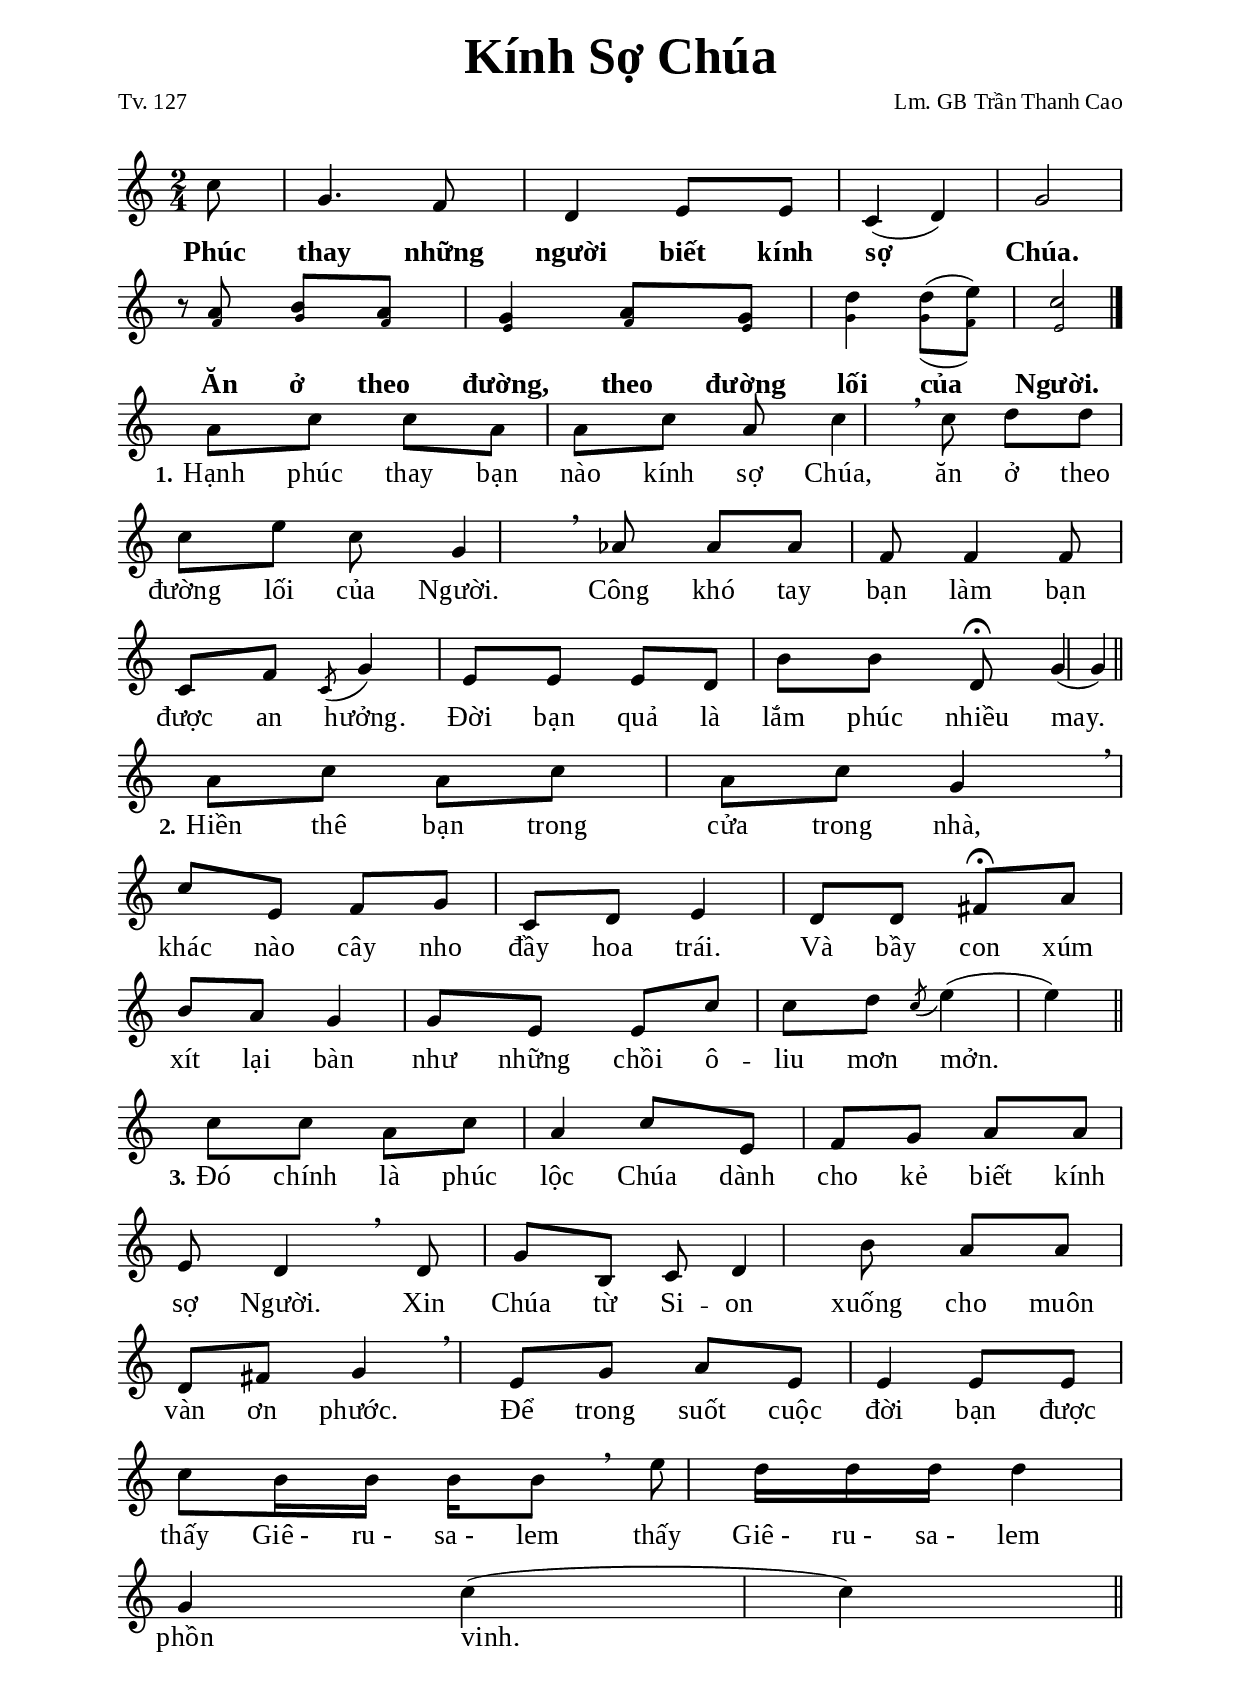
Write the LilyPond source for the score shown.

% Cài đặt chung
\version "2.22.1"
\include "english.ly"

\header {
  title = \markup { \fontsize #3 "Kính Sợ Chúa" }
  poet = "Tv. 127"
  composer = "Lm. GB Trần Thanh Cao"
  arranger = " "
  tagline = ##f
}

% Nhạc điệp khúc
nhacDiepKhucSop= \relative c'' {
  \partial 8 c8 |
  g4. f8 |
  d4 e8 e |
  c4 _(d) |
  g2 |
  r8 a8 b a |
  g4 a8 g |
  d'4 d8 ^(e) |
  c2 \bar "|."
}

nhacDiepKhucBas = \relative c' {
  \skip 8
  \skip 2
  \skip 2
  \skip 2
  \skip 2
  r8 f g f |
  e4 f8 e |
  g4 g8 _(f) |
  e2
}

% Nhạc phiên khúc
nhacPhienKhucMot = \relative c'' {
  a8 c c a a c a c4 \breathe
  c8 d d c e c g4 \breathe
  af8 af af f f4 f8 c f \acciaccatura c8 g'4
  e8 e e d b' b d, \fermata g4 (g) \bar "||"
}

nhacPhienKhucHai = \relative c'' {
  a8 c a c a c g4 \breathe
  c8 e, f g c, d e4
  d8 d fs \fermata a b a g4
  g8 e e c' c d \acciaccatura c8 e4 (e) \bar "||"
}

nhacPhienKhucBa = \relative c'' {
  c8 c a c a4 c8 e, f g a a e d4 \breathe
  d8 g b, c d4
  b'8 a a d, fs g4 \breathe
  e8 g a e e4
  e8 e c' b16 b b b8 \breathe
  e d16 d d d4 g, c (c) \bar "||"
}

% Lời điệp khúc
loiDiepKhuc = \lyricmode {
  Phúc thay những người biết kính sợ Chúa.
  Ăn ở theo đường, theo đường lối của Người.
}

% Lời phiên khúc
loiPhienKhucMot = \lyricmode {
  \set stanza = #"1."
  Hạnh phúc thay bạn nào kính sợ Chúa,
  ăn ở theo đường lối của Người.
  Công khó tay bạn làm bạn được an hưởng.
  Đời bạn quả là lắm phúc nhiều may.
}

loiPhienKhucHai = \lyricmode {
  \set stanza = #"2."
  Hiền thê bạn trong cửa trong nhà,
  khác nào cây nho đầy hoa trái.
  Và bầy con xúm xít lại bàn
  như những chồi ô -- liu mơn mởn.
}

loiPhienKhucBa = \lyricmode {
  \set stanza = #"3."
  Đó chính là phúc lộc Chúa dành cho kẻ biết kính sợ Người.
  Xin Chúa từ Si -- on xuống cho muôn vàn ơn phước.
  Để trong suốt cuộc đời bạn được thấy "Giê -" "ru -" "sa -" lem
  thấy "Giê -" "ru -" "sa -" lem phồn vinh.
}


% Dàn trang
\paper {
  #(set-paper-size "a4")
  top-margin = 10\mm
  bottom-margin = 10\mm
  left-margin = 20\mm
  right-margin = 20\mm
  indent = #0
  #(define fonts
    (make-pango-font-tree
      "Liberation Serif"
      "Liberation Serif"
      "Liberation Serif"
      (/ 20 20)))
  page-count = #1
  system-system-spacing = #'((basic-distance . 12))
  score-system-spacing = #'((basic-distance . 12))
}

% Thiết lập tông và nhịp
TongNhip = { \key c \major \time 2/4 }

% Đổi kích thước nốt cho bè phụ
notBePhu =
#(define-music-function (font-size music) (number? ly:music?)
   (for-some-music
     (lambda (m)
       (if (music-is-of-type? m 'rhythmic-event)
           (begin
             (set! (ly:music-property m 'tweaks)
                   (cons `(font-size . ,font-size)
                         (ly:music-property m 'tweaks)))
             #t)
           #f))
     music)
   music)

\score {
  \new ChoirStaff <<
    \new Staff = diepKhuc \with {
        \consists "Merge_rests_engraver"
        %\magnifyStaff #(magstep +1)
        printPartCombineTexts = ##f
      }
      <<
      \new Voice \TongNhip \partCombine 
        \nhacDiepKhucSop
        \notBePhu -3 { \nhacDiepKhucBas }
      \new NullVoice = nhacThamChieu \nhacDiepKhucSop
      \new Lyrics \lyricsto nhacThamChieu \loiDiepKhuc
      >>
  >>
  \layout {
    \override Lyrics.LyricText.font-series = #'bold
    \override Lyrics.LyricText.font-size = #+2
    \override Lyrics.LyricSpace.minimum-distance = #5
    \override Score.BarNumber.break-visibility = ##(#f #f #f)
    \override Score.SpacingSpanner.uniform-stretching = ##t
  }
}

\score {
  \new ChoirStaff <<
    \new Staff = phienKhuc \with {
        %\magnifyStaff #(magstep +1)
      }
      <<
      \new Voice = beSop {
        \key c \major \time 2/4 \nhacPhienKhucMot
      }
    >>
    \new Lyrics \lyricsto beSop \loiPhienKhucMot
  >>
  \layout {
    \override Staff.TimeSignature.transparent = ##t
    \override Lyrics.LyricText.font-size = #+2
    \override Lyrics.LyricSpace.minimum-distance = #4
    \override Score.BarNumber.break-visibility = ##(#f #f #f)
    \override Score.SpacingSpanner.uniform-stretching = ##t
    \set Score.barAlways = ##t
    \set Score.defaultBarType = ""
  } 
}

\score {
  \new ChoirStaff <<
    \new Staff = phienKhuc \with {
        %\magnifyStaff #(magstep +1)
      }
      <<
      \new Voice = beSop {
        \key c \major \time 2/4 \nhacPhienKhucHai
      }
    >>
    \new Lyrics \lyricsto beSop \loiPhienKhucHai
  >>
  \layout {
    \override Staff.TimeSignature.transparent = ##t
    \override Lyrics.LyricText.font-size = #+2
    \override Lyrics.LyricSpace.minimum-distance = #4
    \override Score.BarNumber.break-visibility = ##(#f #f #f)
    \override Score.SpacingSpanner.uniform-stretching = ##t
    \set Score.barAlways = ##t
    \set Score.defaultBarType = ""
  } 
}

\score {
  \new ChoirStaff <<
    \new Staff = phienKhuc \with {
        %\magnifyStaff #(magstep +1)
      }
      <<
      \new Voice = beSop {
        \key c \major \time 2/4 \nhacPhienKhucBa
      }
    >>
    \new Lyrics \lyricsto beSop \loiPhienKhucBa
  >>
  \layout {
    \override Staff.TimeSignature.transparent = ##t
    \override Lyrics.LyricText.font-size = #+2
    \override Lyrics.LyricSpace.minimum-distance = #4
    \override Score.BarNumber.break-visibility = ##(#f #f #f)
    \override Score.SpacingSpanner.uniform-stretching = ##t
    \set Score.barAlways = ##t
    \set Score.defaultBarType = ""
  } 
}
